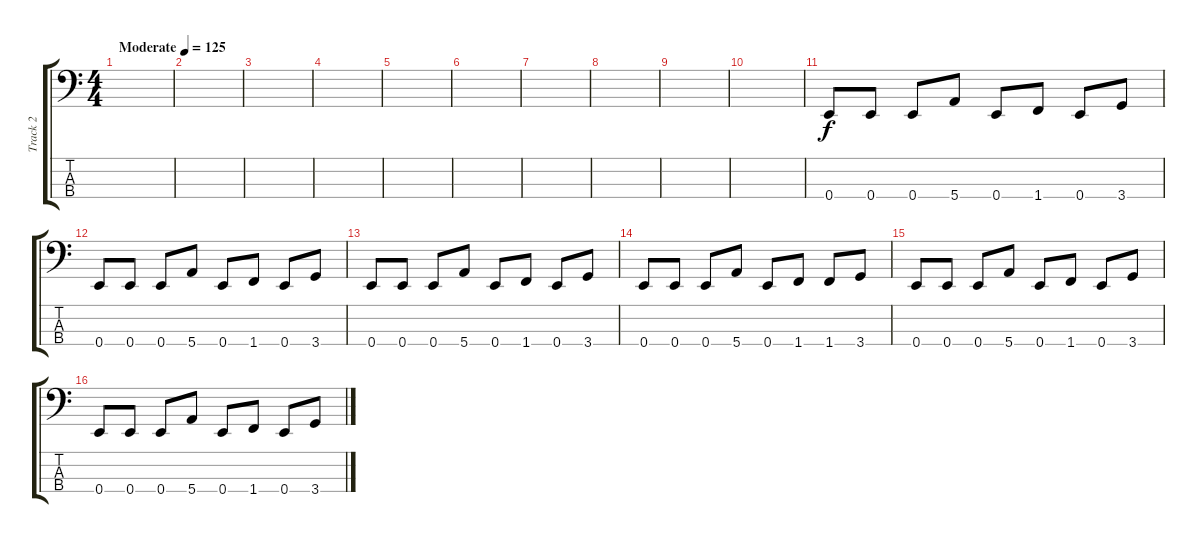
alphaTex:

\track ("Track 2" "Track 2") {instrument electricbassfinger}
\staff {score tabs}
\tuning (G2 D2 A1 E1) {hide}
\ts (4 4)
\tempo (125 "Moderate")
\clef f4
\ks c
|
|
|
|
|
|
|
|
|
|
0.4.8 0.4.8 0.4.8 5.4.8 0.4.8 1.4.8 0.4.8 3.4.8 |
0.4.8 0.4.8 0.4.8 5.4.8 0.4.8 1.4.8 0.4.8 3.4.8 |
0.4.8 0.4.8 0.4.8 5.4.8 0.4.8 1.4.8 0.4.8 3.4.8 |
0.4.8 0.4.8 0.4.8 5.4.8 0.4.8 1.4.8 1.4.8 3.4.8 |
0.4.8 0.4.8 0.4.8 5.4.8 0.4.8 1.4.8 0.4.8 3.4.8 |
0.4.8 0.4.8 0.4.8 5.4.8 0.4.8 1.4.8 0.4.8 3.4.8
